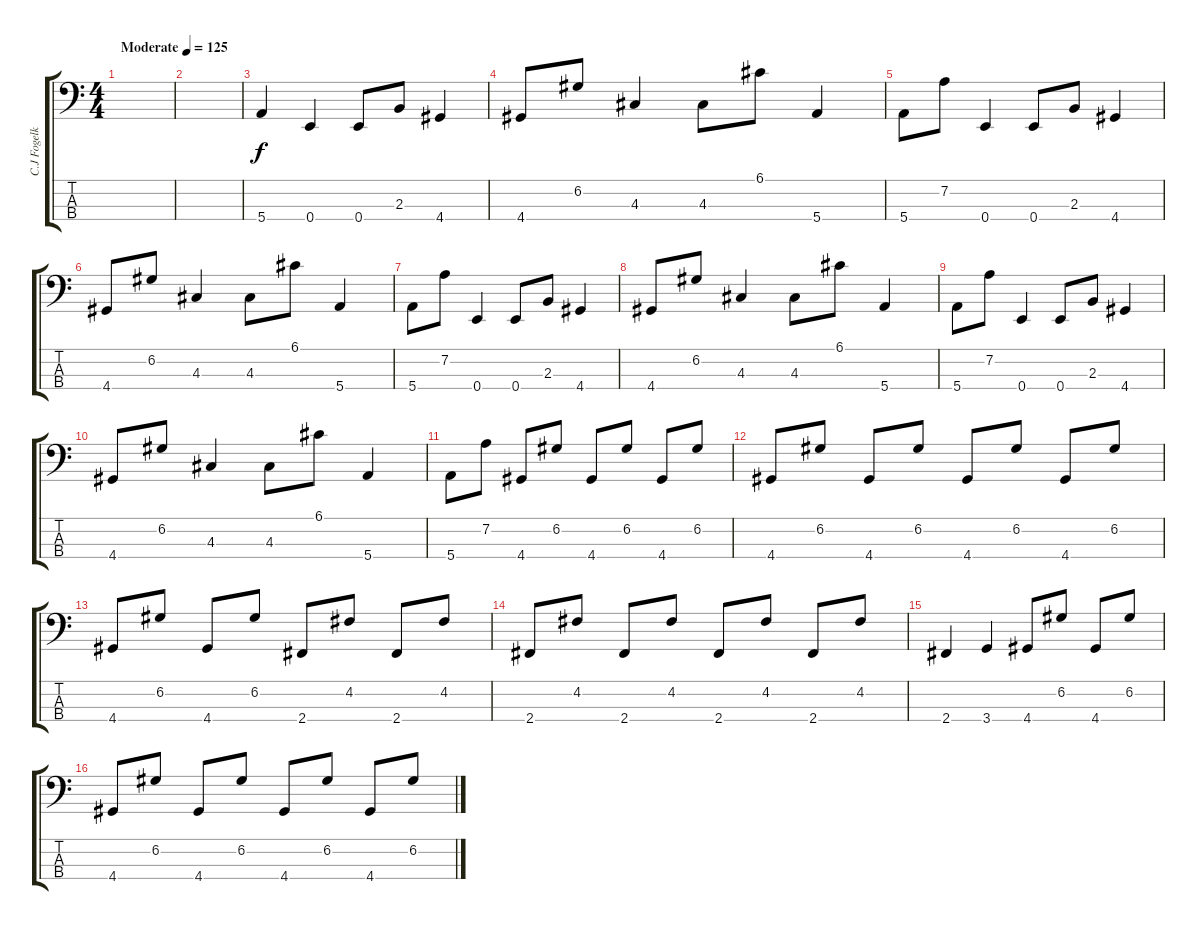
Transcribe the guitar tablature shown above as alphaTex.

\track ("C.J Fogelklou" "C.J Fogelk") {instrument electricbassfinger}
\staff {score tabs}
\tuning (G2 D2 A1 E1) {hide}
\ts (4 4)
\tempo (125 "Moderate")
\clef f4
\ks c
|
|
5.4.4 0.4.4 0.4.8 2.3.8 4.4.4 |
4.4.8 6.2.8 4.3.4 4.3.8 6.1.8 5.4.4 |
5.4.8 7.2.8 0.4.4 0.4.8 2.3.8 4.4.4 |
4.4.8 6.2.8 4.3.4 4.3.8 6.1.8 5.4.4 |
5.4.8 7.2.8 0.4.4 0.4.8 2.3.8 4.4.4 |
4.4.8 6.2.8 4.3.4 4.3.8 6.1.8 5.4.4 |
5.4.8 7.2.8 0.4.4 0.4.8 2.3.8 4.4.4 |
4.4.8 6.2.8 4.3.4 4.3.8 6.1.8 5.4.4 |
5.4.8 7.2.8 4.4.8 6.2.8 4.4.8 6.2.8 4.4.8 6.2.8 |
4.4.8 6.2.8 4.4.8 6.2.8 4.4.8 6.2.8 4.4.8 6.2.8 |
4.4.8 6.2.8 4.4.8 6.2.8 2.4.8 4.2.8 2.4.8 4.2.8 |
2.4.8 4.2.8 2.4.8 4.2.8 2.4.8 4.2.8 2.4.8 4.2.8 |
2.4.4 3.4.4 4.4.8 6.2.8 4.4.8 6.2.8 |
4.4.8 6.2.8 4.4.8 6.2.8 4.4.8 6.2.8 4.4.8 6.2.8
